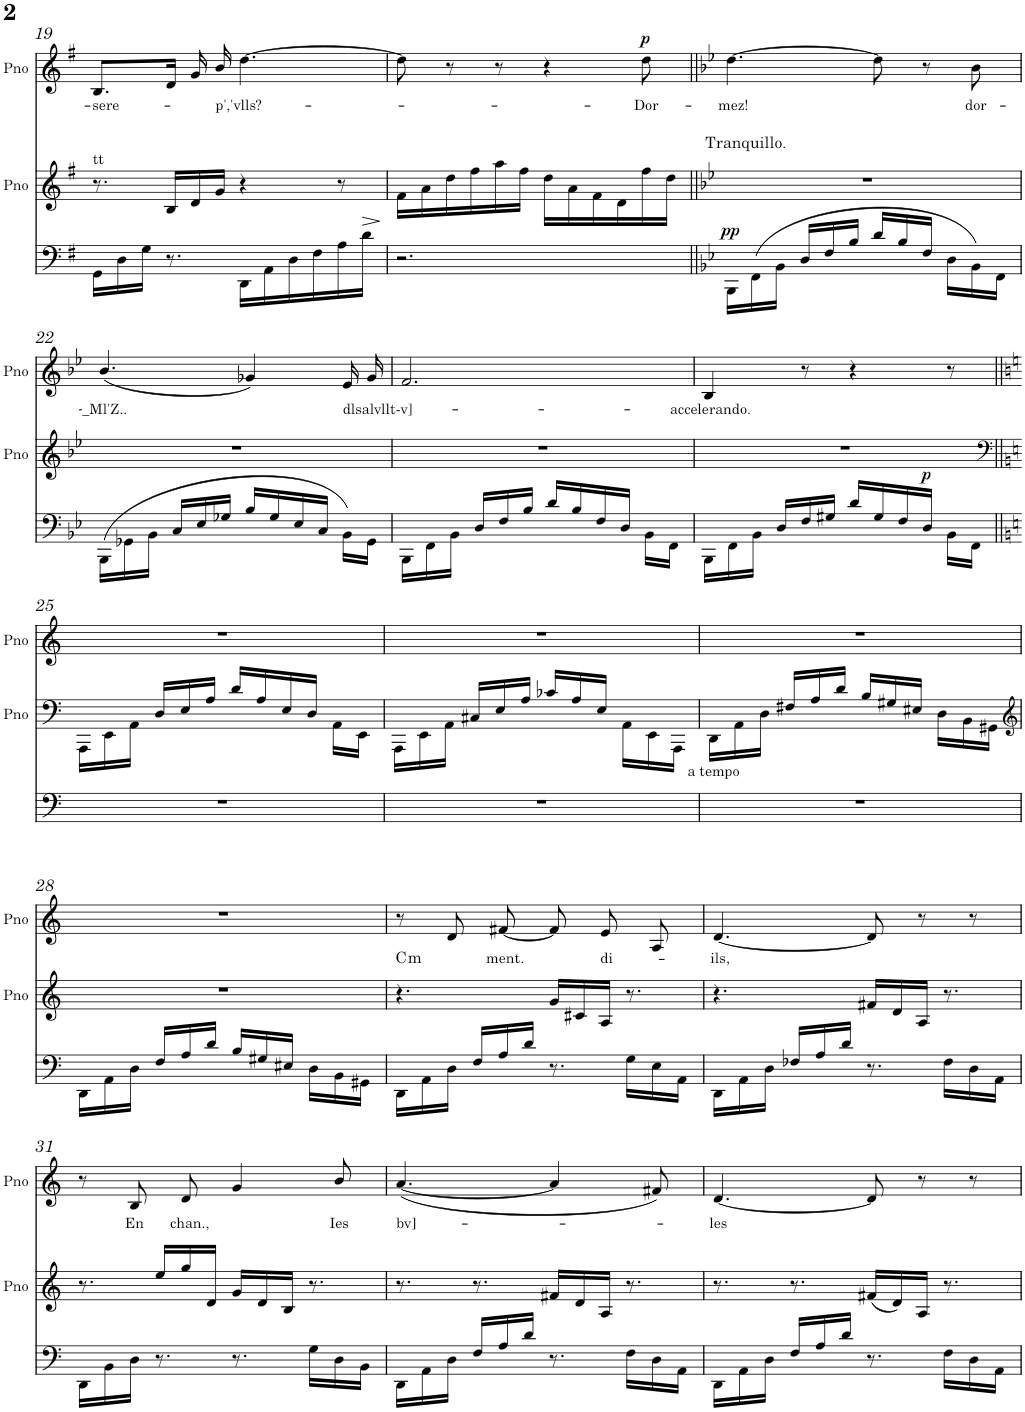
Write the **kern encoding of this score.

**kern	**dynam	**kern	**text	**harte	**kern	**text	**text	**dynam
*part3	*part3	*part2	*part2	*part2	*part1	*part1	*part1	*part1
*staff3	*staff3	*staff2	*staff2	*	*staff1	*staff1	*staff1	*staff1
*I"Piano	*	*I"PIANO	*	*	*I"PIANO	*	*	*
*I'Pno	*	*I'Pno	*	*	*I'Pno	*	*	*
!!LO:PB:g=z
*clefF4	*	*clefG2	*	*	*clefG2	*	*	*
*k[f#]	*	*k[f#]	*	*	*k[f#]	*	*	*
*	*	*M6/8	*	*	*M6/8	*	*	*
=19	=19	=19	=19	=19	=19	=19	=19	=19
!	!	!LO:TX:a:t=tt	!	!	!	!	!	!
!	!	!	!	!	!	!LO:LY:b	!	!
16GG\LL	.	8.r	.	.	8.B/L	-sere-	.	.
16D\	.	.	.	.	.	.	.	.
16G\JJ	.	.	.	.	.	.	.	.
8.r	.	16B/LL	.	.	16d/Jk	.	.	.
.	.	16d/	.	.	16g/	.	.	.
!	!	!	!	!	!	!LO:LY:b	!	!
.	.	16g/JJ	.	.	16b/	-p','vlls?-	.	.
16DD\LL	.	4r	.	.	[4.dd\	.	.	.
16AA\	.	.	.	.	.	.	.	.
16D\	.	.	.	.	.	.	.	.
16F#\	.	.	.	.	.	.	.	.
16A\	.	8r	.	.	.	.	.	.
!	!LO:HP:b	!	!	!	!	!	!	!
16d\JJ	>	.	.	.	.	.	.	.
.	]	.	.	.	.	.	.	.
=20	=20	=20	=20	=20	=20	=20	=20	=20
2.r	.	16f#\LL	.	.	8dd\]	.	.	.
.	.	16a\	.	.	.	.	.	.
.	.	16dd\	.	.	8r	.	.	.
.	.	16ff#\	.	.	.	.	.	.
.	.	16aa\	.	.	8r	.	.	.
.	.	16ff#\JJ	.	.	.	.	.	.
.	.	16dd\LL	.	.	4r	.	.	.
.	.	16a\	.	.	.	.	.	.
.	.	16f#\	.	.	.	.	.	.
.	.	16d\	.	.	.	.	.	.
!	!	!	!	!	!	!LO:LY:b	!	!LO:DY:a
.	.	16ff#\	.	.	8dd\	-Dor-	.	p
.	.	16dd\JJ	.	.	.	.	.	.
=21||	=21||	=21||	=21||	=21||	=21||	=21||	=21||	=21||
*k[b-e-]	*	*k[b-e-]	*	*	*k[b-e-]	*	*	*
!	!LO:DY:a	!	!	!	!	!LO:LY:b	!LO:LY:b	!
16BBB-\LL	pp	2.r	.	.	[4.dd\	-mez!	Tranquillo .	.
(16FF\	.	.	.	.	.	.	.	.
16BB-\JJ	.	.	.	.	.	.	.	.
16D/LL	.	.	.	.	.	.	.	.
16F/	.	.	.	.	.	.	.	.
16B-/JJ	.	.	.	.	.	.	.	.
16d/LL	.	.	.	.	8dd\]	.	.	.
16B-/	.	.	.	.	.	.	.	.
16F/JJ	.	.	.	.	8r	.	.	.
16D\LL	.	.	.	.	.	.	.	.
!	!	!	!	!	!	!LO:LY:b	!	!
16BB-\)	.	.	.	.	8b-\	dor-	.	.
16FF\JJ	.	.	.	.	.	.	.	.
!!LO:LB:g=z
=22	=22	=22	=22	=22	=22	=22	=22	=22
!	!	!	!	!	!	!LO:LY:b	!	!
(16BBB-\LL	.	2.r	.	.	(4.b-/	-_Ml'Z..	.	.
16GG-X\	.	.	.	.	.	.	.	.
16BB-\JJ	.	.	.	.	.	.	.	.
16C/LL	.	.	.	.	.	.	.	.
16E-/	.	.	.	.	.	.	.	.
16G-X/JJ	.	.	.	.	.	.	.	.
16B-/LL	.	.	.	.	4g-X/)	.	.	.
16G-/	.	.	.	.	.	.	.	.
16E-/	.	.	.	.	.	.	.	.
16C/JJ	.	.	.	.	.	.	.	.
!	!	!	!	!	!	!LO:LY:b	!	!
16BB-\LL)	.	.	.	.	16e-/	dlsalvllt-v]-	.	.
16GG-\JJ	.	.	.	.	16g-/	.	.	.
=23	=23	=23	=23	=23	=23	=23	=23	=23
16BBB-\LL	.	2.r	.	.	2.f/	.	.	.
16FF\	.	.	.	.	.	.	.	.
16BB-\JJ	.	.	.	.	.	.	.	.
16D/LL	.	.	.	.	.	.	.	.
16F/	.	.	.	.	.	.	.	.
16B-/JJ	.	.	.	.	.	.	.	.
16d/LL	.	.	.	.	.	.	.	.
16B-/	.	.	.	.	.	.	.	.
16F/	.	.	.	.	.	.	.	.
16D/JJ	.	.	.	.	.	.	.	.
16BB-\LL	.	.	.	.	.	.	.	.
16FF\JJ	.	.	.	.	.	.	.	.
=24	=24	=24	=24	=24	=24	=24	=24	=24
!	!	!	!	!	!	!LO:LY:b	!	!
16BBB-\LL	.	2.r	.	.	4B-/	-accelerando.	.	.
16FF\	.	.	.	.	.	.	.	.
16BB-\JJ	.	.	.	.	.	.	.	.
16D/LL	.	.	.	.	.	.	.	.
16F/	.	.	.	.	8r	.	.	.
16G#X/JJ	.	.	.	.	.	.	.	.
16d/LL	.	.	.	.	4r	.	.	.
16G#/	.	.	.	.	.	.	.	.
16F/	.	.	.	.	.	.	.	.
!	!LO:DY:a	!	!	!	!	!	!	!
16D/JJ	p	.	.	.	.	.	.	.
16BB-\LL	.	.	.	.	8r	.	.	.
16FF\JJ	.	.	.	.	.	.	.	.
!!LO:LB:g=z
=25||	=25||	=25||	=25||	=25||	=25||	=25||	=25||	=25||
*	*	*clefF4	*	*	*	*	*	*
*k[]	*	*k[]	*	*	*k[]	*	*	*
1r	.	16AAA\LL	.	.	2.r	.	.	.
.	.	16EE\	.	.	.	.	.	.
.	.	16AA\JJ	.	.	.	.	.	.
.	.	16D/LL	.	.	.	.	.	.
.	.	16E/	.	.	.	.	.	.
.	.	16A/JJ	.	.	.	.	.	.
.	.	16d/LL	.	.	.	.	.	.
.	.	16A/	.	.	.	.	.	.
.	.	16E/	.	.	.	.	.	.
.	.	16D/JJ	.	.	.	.	.	.
.	.	16AA\LL	.	.	.	.	.	.
.	.	16EE\JJ	.	.	.	.	.	.
.	.	4ryy	.	.	4ryy	.	.	.
=26	=26	=26	=26	=26	=26	=26	=26	=26
1r	.	16AAA\LL	.	.	2.r	.	.	.
.	.	16EE\	.	.	.	.	.	.
.	.	16AA\JJ	.	.	.	.	.	.
.	.	16C#X/LL	.	.	.	.	.	.
.	.	16E/	.	.	.	.	.	.
.	.	16A/JJ	.	.	.	.	.	.
.	.	16c-X/LL	.	.	.	.	.	.
.	.	16A/	.	.	.	.	.	.
.	.	16E/JJ	.	.	.	.	.	.
.	.	16AA\LL	.	.	.	.	.	.
.	.	16EE\	.	.	.	.	.	.
.	.	16AAA\JJ	.	.	.	.	.	.
.	.	4ryy	.	.	4ryy	.	.	.
=27	=27	=27	=27	=27	=27	=27	=27	=27
!	!	!	!LO:LY:b	!	!	!	!	!
1r	.	16DD\LL	a tempo	.	2.r	.	.	.
.	.	16AA\	.	.	.	.	.	.
.	.	16D\JJ	.	.	.	.	.	.
.	.	16F#X/LL	.	.	.	.	.	.
.	.	16A/	.	.	.	.	.	.
.	.	16d/JJ	.	.	.	.	.	.
.	.	16B/LL	.	.	.	.	.	.
.	.	16G#X/	.	.	.	.	.	.
.	.	16E#X/JJ	.	.	.	.	.	.
.	.	16D\LL	.	.	.	.	.	.
.	.	16BB\	.	.	.	.	.	.
.	.	16GG#X\JJ	.	.	.	.	.	.
.	.	4ryy	.	.	4ryy	.	.	.
!!LO:LB:g=z
=28	=28	=28	=28	=28	=28	=28	=28	=28
*	*	*clefG2	*	*	*	*	*	*
16DD\LL	.	2.r	.	.	2.r	.	.	.
16AA\	.	.	.	.	.	.	.	.
16D\JJ	.	.	.	.	.	.	.	.
16F/LL	.	.	.	.	.	.	.	.
16A/	.	.	.	.	.	.	.	.
16d/JJ	.	.	.	.	.	.	.	.
16B/LL	.	.	.	.	.	.	.	.
16G#X/	.	.	.	.	.	.	.	.
16E#X/JJ	.	.	.	.	.	.	.	.
16D\LL	.	.	.	.	.	.	.	.
16BB\	.	.	.	.	.	.	.	.
16GG#X\JJ	.	.	.	.	.	.	.	.
=29	=29	=29	=29	=29	=29	=29	=29	=29
!	!	!	!	!LO:H:kt=m	!	!	!	!
16DD\LL	.	4.r	.	C:min	8r	.	.	.
16AA\	.	.	.	.	.	.	.	.
16D\JJ	.	.	.	.	8d/	.	.	.
16F/LL	.	.	.	.	.	.	.	.
!	!	!	!	!	!	!LO:LY:b	!	!
16A/	.	.	.	.	[8f#X/	ment.	.	.
16d/JJ	.	.	.	.	.	.	.	.
8.r	.	16g/LL	.	.	8f#/]	.	.	.
.	.	16c#X/	.	.	.	.	.	.
!	!	!	!	!	!	!LO:LY:b	!	!
.	.	16A/JJ	.	.	8e/	di-	.	.
16G\LL	.	8.r	.	.	.	.	.	.
16E\	.	.	.	.	8A/	.	.	.
16AA\JJ	.	.	.	.	.	.	.	.
=30	=30	=30	=30	=30	=30	=30	=30	=30
!	!	!	!	!	!	!LO:LY:b	!	!
16DD\LL	.	4.r	.	.	[4.d/	-ils,	.	.
16AA\	.	.	.	.	.	.	.	.
16D\JJ	.	.	.	.	.	.	.	.
16F-X/LL	.	.	.	.	.	.	.	.
16A/	.	.	.	.	.	.	.	.
16d/JJ	.	.	.	.	.	.	.	.
8.r	.	16f#X/LL	.	.	8d/]	.	.	.
.	.	16d/	.	.	.	.	.	.
.	.	16A/JJ	.	.	8r	.	.	.
16F-\LL	.	8.r	.	.	.	.	.	.
16D\	.	.	.	.	8r	.	.	.
16AA\JJ	.	.	.	.	.	.	.	.
!!LO:LB:g=z
=31	=31	=31	=31	=31	=31	=31	=31	=31
16DD\LL	.	8.r	.	.	8r	.	.	.
16BB\	.	.	.	.	.	.	.	.
!	!	!	!	!	!	!LO:LY:b	!	!
16D\JJ	.	.	.	.	8B/	En	.	.
8.r	.	16ee/LL	.	.	.	.	.	.
!	!	!	!	!	!	!LO:LY:b	!	!
.	.	16gg/	.	.	8d/	chan.,	.	.
.	.	16d/JJ	.	.	.	.	.	.
8.r	.	16g/LL	.	.	4g/	.	.	.
.	.	16d/	.	.	.	.	.	.
.	.	16B/JJ	.	.	.	.	.	.
16G\LL	.	8.r	.	.	.	.	.	.
!	!	!	!	!	!	!LO:LY:b	!	!
16D\	.	.	.	.	8b/	Ies	.	.
16BB\JJ	.	.	.	.	.	.	.	.
=32	=32	=32	=32	=32	=32	=32	=32	=32
!	!	!	!	!	!	!LO:LY:b	!	!
16DD\LL	.	8.r	.	.	([4.a/	bv]-	.	.
16AA\	.	.	.	.	.	.	.	.
16D\JJ	.	.	.	.	.	.	.	.
16F/LL	.	8.r	.	.	.	.	.	.
16A/	.	.	.	.	.	.	.	.
16d/JJ	.	.	.	.	.	.	.	.
8.r	.	16f#X/LL	.	.	4a/]	.	.	.
.	.	16d/	.	.	.	.	.	.
.	.	16A/JJ	.	.	.	.	.	.
16F\LL	.	8.r	.	.	.	.	.	.
16D\	.	.	.	.	8f#X/)	.	.	.
16AA\JJ	.	.	.	.	.	.	.	.
=33	=33	=33	=33	=33	=33	=33	=33	=33
!	!	!	!	!	!	!LO:LY:b	!	!
16DD\LL	.	8.r	.	.	[4.d/	-les	.	.
16AA\	.	.	.	.	.	.	.	.
16D\JJ	.	.	.	.	.	.	.	.
16F/LL	.	8.r	.	.	.	.	.	.
16A/	.	.	.	.	.	.	.	.
16d/JJ	.	.	.	.	.	.	.	.
8.r	.	(16f#X/LL	.	.	8d/]	.	.	.
.	.	16d/)	.	.	.	.	.	.
.	.	16A/JJ	.	.	8r	.	.	.
16F\LL	.	8.r	.	.	.	.	.	.
16D\	.	.	.	.	8r	.	.	.
16AA\JJ	.	.	.	.	.	.	.	.
=	=	=	=	=	=	=	=	=
*-	*-	*-	*-	*-	*-	*-	*-	*-
